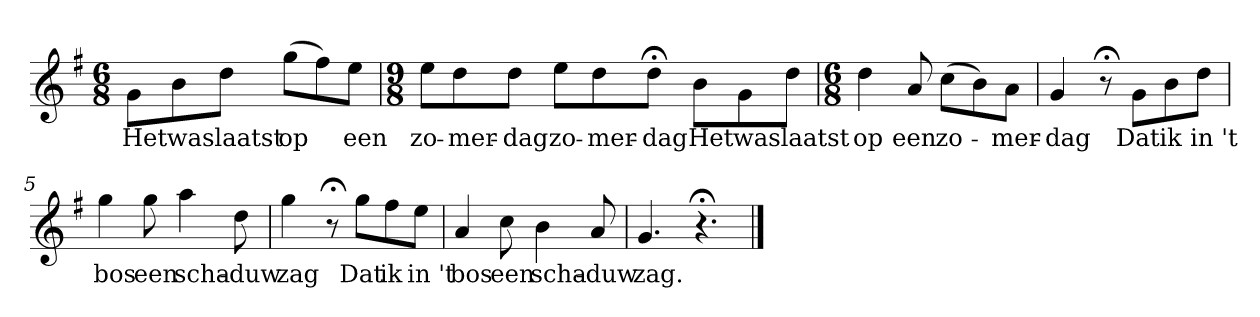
**kern	**text
*part1	*part1
*staff1	*staff1
*k[f#]	*
*G:	*
*M6/8	*
*MM120	*
=1	=1
8gL	Het
8b	was
8ddJ	laatst
(8ggL	op
8ff#)	.
8eeJ	een
=2	=2
*M9/8	*
8eeL	zo-
8dd	-mer-
8ddJ	-dag
8eeL	zo-
8dd	-mer-
8dd;<J	-dag
8bL	Het
8g	was
8ddJ	laatst
=3	=3
*M6/8	*
4dd	op
8a	een
(8ccL	zo-
8b)	.
8aJ	-mer-
=4	=4
4g	-dag
8r;<	.
8gL	Dat
8b	ik
8ddJ	in 't
=5	=5
4gg	bos
8gg	een
4aa	scha-
8dd	-duw
=6	=6
4gg	zag
8r;<	.
8ggL	Dat
8ff#	ik
8eeJ	in 't
=7	=7
4a	bos
8cc	een
4b	scha-
8a	-duw
=8	=8
4.g	zag.
4.r;<	.
==	==
*-	*-
